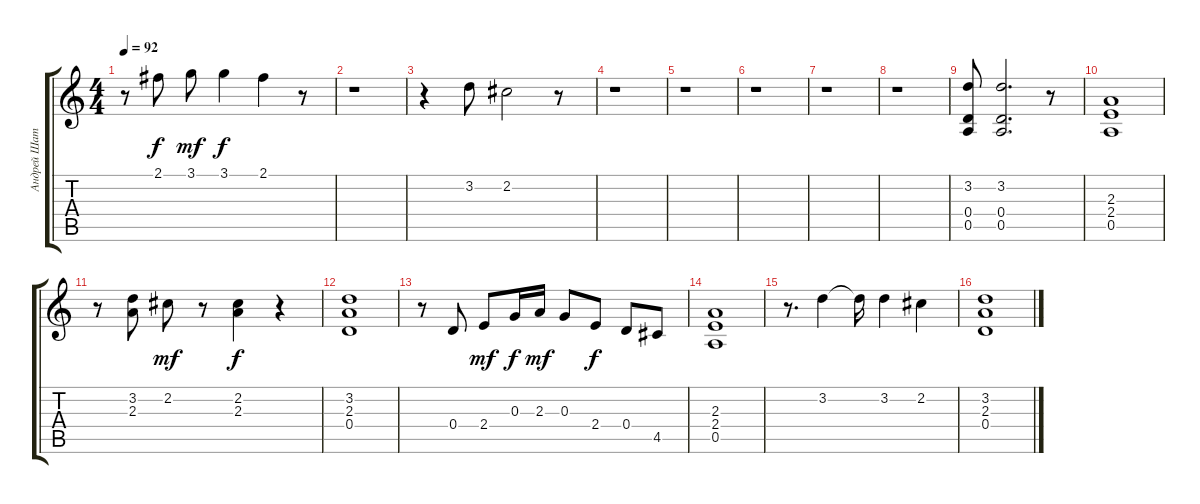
\track ("Андрей Шаталин" "Андрей Шат") {instrument overdrivenguitar}
\staff {score tabs}
\tuning (E4 B3 G3 D3 A2 E2) {hide}
\ts (4 4)
\tempo 92
\clef g2
\ks c
r.8{dy f} 2.1.8 3.1.8{dy mf} 3.1.4{dy f} 2.1.4 r.8 |
r.1 |
r.4 3.2.8 2.2.2 r.8 |
r.1 |
r.1 |
r.1 |
r.1 |
r.1 |
(3.2 0.4 0.5).8 (3.2 0.4 0.5).2{d} r.8 |
(2.3 2.4 0.5).1 |
r.8 (3.2 2.3).8 2.2.8{dy mf} r.8 (2.2 2.3).4{dy f} r.4 |
(3.2 2.3 0.4).1 |
r.8 0.4.8 2.4.8{dy mf} 0.3.16{dy f} 2.3.16{dy mf} 0.3.8 2.4.8{dy f} 0.4.8 4.5.8 |
(2.3 2.4 0.5).1 |
r.8{d} 3.2.4 3.2{t}.16 3.2.4 2.2.4 |
(3.2 2.3 0.4).1
